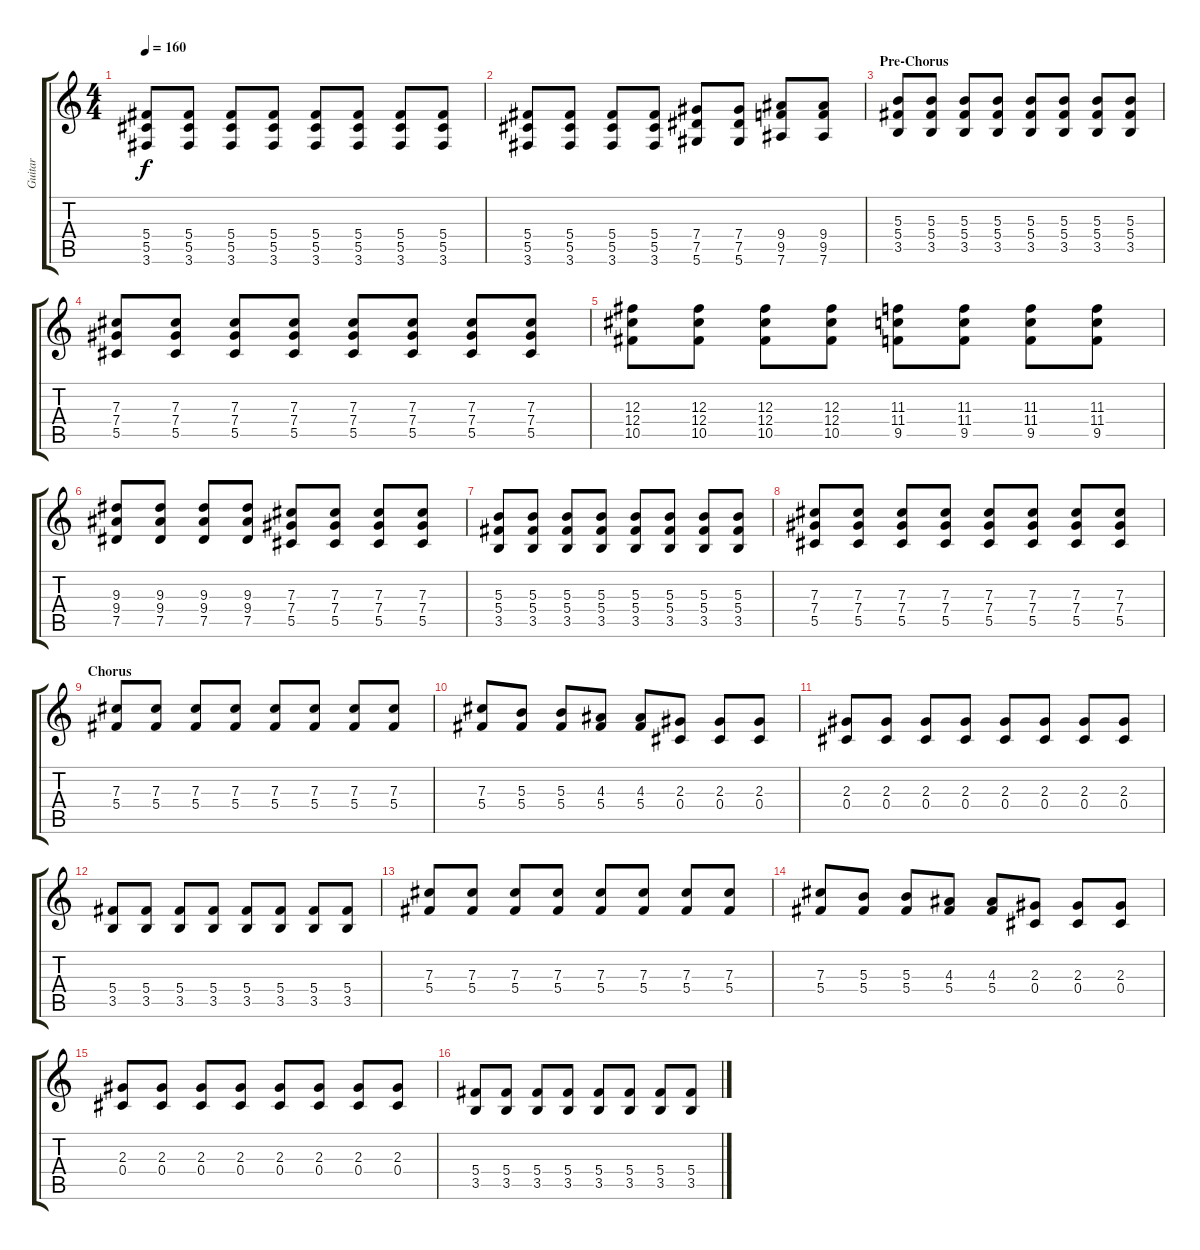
\track ("Guitar" "Guitar") {instrument distortionguitar}
\staff {score tabs}
\tuning (Eb4 Bb3 Gb3 Db3 Ab2 Eb2) {hide}
\ts (4 4)
\tempo 160
\clef g2
\ks c
(5.4 5.5 3.6).8{dy f} (5.4 5.5 3.6).8 (5.4 5.5 3.6).8 (5.4 5.5 3.6).8 (5.4 5.5 3.6).8 (5.4 5.5 3.6).8 (5.4 5.5 3.6).8 (5.4 5.5 3.6).8 |
(5.4 5.5 3.6).8 (5.4 5.5 3.6).8 (5.4 5.5 3.6).8 (5.4 5.5 3.6).8 (7.4 7.5 5.6).8 (7.4 7.5 5.6).8 (9.4 9.5 7.6).8 (9.4 9.5 7.6).8 |
\section ("" "Pre-Chorus")
(5.3 5.4 3.5).8 (5.3 5.4 3.5).8 (5.3 5.4 3.5).8 (5.3 5.4 3.5).8 (5.3 5.4 3.5).8 (5.3 5.4 3.5).8 (5.3 5.4 3.5).8 (5.3 5.4 3.5).8 |
(7.3 7.4 5.5).8 (7.3 7.4 5.5).8 (7.3 7.4 5.5).8 (7.3 7.4 5.5).8 (7.3 7.4 5.5).8 (7.3 7.4 5.5).8 (7.3 7.4 5.5).8 (7.3 7.4 5.5).8 |
(12.3 12.4 10.5).8 (12.3 12.4 10.5).8 (12.3 12.4 10.5).8 (12.3 12.4 10.5).8 (11.3 11.4 9.5).8 (11.3 11.4 9.5).8 (11.3 11.4 9.5).8 (11.3 11.4 9.5).8 |
(9.3 9.4 7.5).8 (9.3 9.4 7.5).8 (9.3 9.4 7.5).8 (9.3 9.4 7.5).8 (7.3 7.4 5.5).8 (7.3 7.4 5.5).8 (7.3 7.4 5.5).8 (7.3 7.4 5.5).8 |
(5.3 5.4 3.5).8 (5.3 5.4 3.5).8 (5.3 5.4 3.5).8 (5.3 5.4 3.5).8 (5.3 5.4 3.5).8 (5.3 5.4 3.5).8 (5.3 5.4 3.5).8 (5.3 5.4 3.5).8 |
(7.3 7.4 5.5).8 (7.3 7.4 5.5).8 (7.3 7.4 5.5).8 (7.3 7.4 5.5).8 (7.3 7.4 5.5).8 (7.3 7.4 5.5).8 (7.3 7.4 5.5).8 (7.3 7.4 5.5).8 |
\section ("" "Chorus")
(7.3 5.4).8 (7.3 5.4).8 (7.3 5.4).8 (7.3 5.4).8 (7.3 5.4).8 (7.3 5.4).8 (7.3 5.4).8 (7.3 5.4).8 |
(7.3 5.4).8 (5.3 5.4).8 (5.3 5.4).8 (4.3 5.4).8 (4.3 5.4).8 (2.3 0.4).8 (2.3 0.4).8 (2.3 0.4).8 |
(2.3 0.4).8 (2.3 0.4).8 (2.3 0.4).8 (2.3 0.4).8 (2.3 0.4).8 (2.3 0.4).8 (2.3 0.4).8 (2.3 0.4).8 |
(5.4 3.5).8 (5.4 3.5).8 (5.4 3.5).8 (5.4 3.5).8 (5.4 3.5).8 (5.4 3.5).8 (5.4 3.5).8 (5.4 3.5).8 |
(7.3 5.4).8 (7.3 5.4).8 (7.3 5.4).8 (7.3 5.4).8 (7.3 5.4).8 (7.3 5.4).8 (7.3 5.4).8 (7.3 5.4).8 |
(7.3 5.4).8 (5.3 5.4).8 (5.3 5.4).8 (4.3 5.4).8 (4.3 5.4).8 (2.3 0.4).8 (2.3 0.4).8 (2.3 0.4).8 |
(2.3 0.4).8 (2.3 0.4).8 (2.3 0.4).8 (2.3 0.4).8 (2.3 0.4).8 (2.3 0.4).8 (2.3 0.4).8 (2.3 0.4).8 |
(5.4 3.5).8 (5.4 3.5).8 (5.4 3.5).8 (5.4 3.5).8 (5.4 3.5).8 (5.4 3.5).8 (5.4 3.5).8 (5.4 3.5).8
